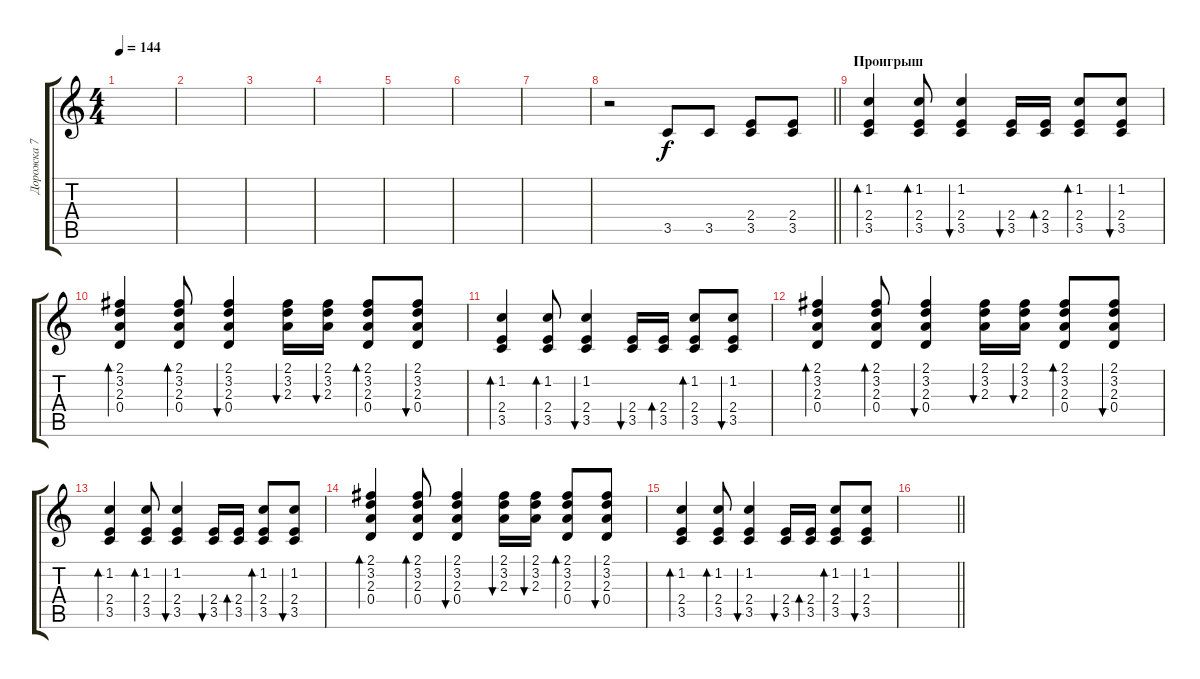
\track ("Дорожка 7" "Дорожка 7") {instrument electricguitarclean}
\staff {score tabs}
\tuning (E4 B3 G3 D3 A2 E2) {hide}
\ts (4 4)
\tempo 144
\clef g2
\ks c
|
|
|
|
|
|
|
\barLineRight lightlight
r.2 3.5.8 3.5.8 (2.4 3.5).8 (2.4 3.5).8 |
\section ("" "Проигрыш")
(1.2 2.4 3.5).4{bd 60} (1.2 2.4 3.5).8{bd 60} (1.2 2.4 3.5).4{bu 60} (2.4 3.5).16{bu 60} (2.4 3.5).16{bd 60} (1.2 2.4 3.5).8{bd 60} (1.2 2.4 3.5).8{bu 60} |
(2.1 3.2 2.3 0.4).4{bd 60} (2.1 3.2 2.3 0.4).8{bd 60} (2.1 3.2 2.3 0.4).4{bu 60} (2.1 3.2 2.3).16{bu 60} (2.1 3.2 2.3).16{bu 60} (2.1 3.2 2.3 0.4).8{bd 60} (2.1 3.2 2.3 0.4).8{bu 60} |
(1.2 2.4 3.5).4{bd 60} (1.2 2.4 3.5).8{bd 60} (1.2 2.4 3.5).4{bu 60} (2.4 3.5).16{bu 60} (2.4 3.5).16{bd 60} (1.2 2.4 3.5).8{bd 60} (1.2 2.4 3.5).8{bu 60} |
(2.1 3.2 2.3 0.4).4{bd 60} (2.1 3.2 2.3 0.4).8{bd 60} (2.1 3.2 2.3 0.4).4{bu 60} (2.1 3.2 2.3).16{bu 60} (2.1 3.2 2.3).16{bu 60} (2.1 3.2 2.3 0.4).8{bd 60} (2.1 3.2 2.3 0.4).8{bu 60} |
(1.2 2.4 3.5).4{bd 60} (1.2 2.4 3.5).8{bd 60} (1.2 2.4 3.5).4{bu 60} (2.4 3.5).16{bu 60} (2.4 3.5).16{bd 60} (1.2 2.4 3.5).8{bd 60} (1.2 2.4 3.5).8{bu 60} |
(2.1 3.2 2.3 0.4).4{bd 60} (2.1 3.2 2.3 0.4).8{bd 60} (2.1 3.2 2.3 0.4).4{bu 60} (2.1 3.2 2.3).16{bu 60} (2.1 3.2 2.3).16{bu 60} (2.1 3.2 2.3 0.4).8{bd 60} (2.1 3.2 2.3 0.4).8{bu 60} |
(1.2 2.4 3.5).4{bd 60} (1.2 2.4 3.5).8{bd 60} (1.2 2.4 3.5).4{bu 60} (2.4 3.5).16{bu 60} (2.4 3.5).16{bd 60} (1.2 2.4 3.5).8{bd 60} (1.2 2.4 3.5).8{bu 60} |
\barLineRight lightlight
